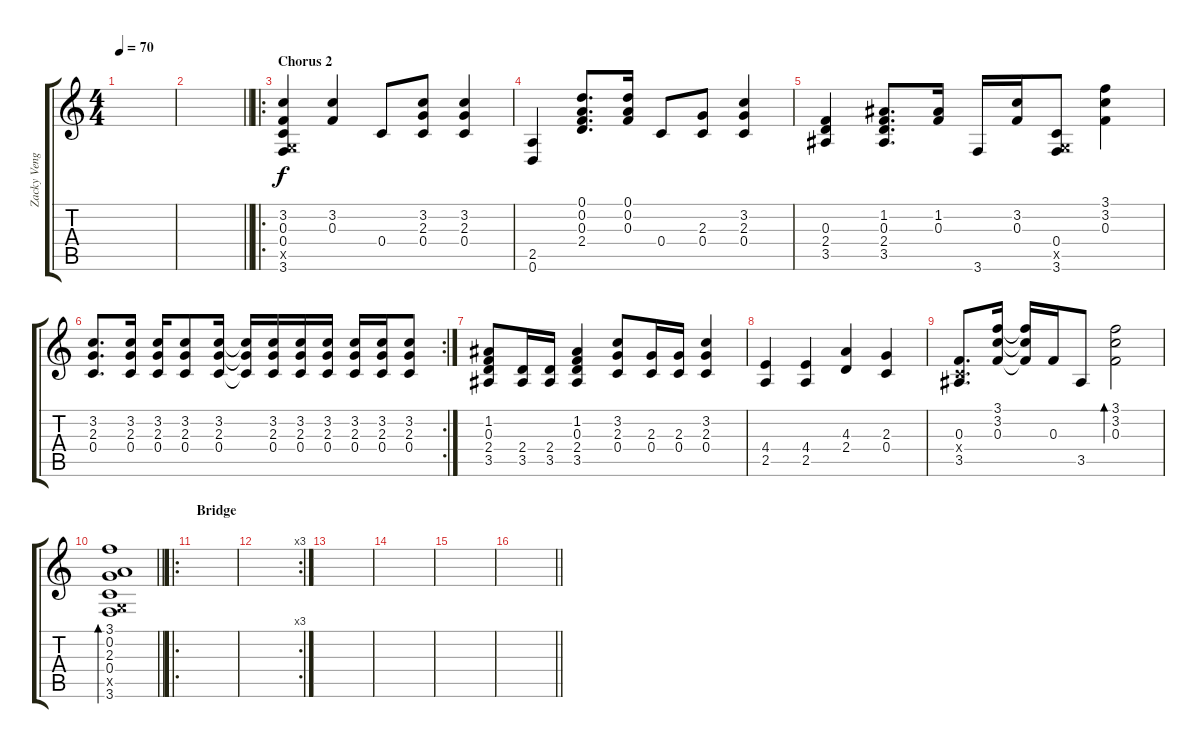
\track ("Zacky Vengeance | Gtr. 1 - 1step down" "Zacky Veng") {instrument electricguitarjazz}
\staff {score tabs}
\tuning (D4 A3 F3 C3 G2 D2) {hide}
\ts (4 4)
\tempo 70
\clef g2
\ks c
|
\barLineRight lightlight
|
\ro
\section ("" "Chorus 2")
(3.2 0.3 0.4 0.5{x} 3.6).4 (3.2 0.3).4 0.4.8 (3.2 2.3 0.4).8 (3.2 2.3 0.4).4 |
(2.5 0.6).4 (0.1 0.2 0.3 2.4).8{d} (0.1 0.2 0.3).16 0.4.8 (2.3 0.4).8 (3.2 2.3 0.4).4 |
(0.3 2.4 3.5).4 (1.2 0.3 2.4 3.5).8{d} (1.2 0.3).16 3.6.16 (3.2 0.3).16 (0.4 0.5{x} 3.6).8 (3.1 3.2 0.3).4 |
\rc 2
(3.2 2.3 0.4).8{d} (3.2 2.3 0.4).16 (3.2 2.3 0.4).16 (3.2 2.3 0.4).8 (3.2 2.3 0.4).16 (3.2{t} 2.3{t} 0.4{t}).16 (3.2 2.3 0.4).16 (3.2 2.3 0.4).16 (3.2 2.3 0.4).16 (3.2 2.3 0.4).16 (3.2 2.3 0.4).16 (3.2 2.3 0.4).8 |
(1.2 0.3 2.4 3.5).8 (2.4 3.5).16 (2.4 3.5).16 (1.2 0.3 2.4 3.5).4 (3.2 2.3 0.4).8 (2.3 0.4).16 (2.3 0.4).16 (3.2 2.3 0.4).4 |
(4.4 2.5).4 (4.4 2.5).4 (4.3 2.4).4 (2.3 0.4).4 |
(0.3 0.4{x} 3.5).8{d} (3.1 3.2 0.3).16 (3.1{t} 3.2{t} 0.3{t}).16 0.3.16 3.5.8 (3.1 3.2 0.3).2{bd 60} |
\barLineRight lightlight
(3.1 0.2 2.3 0.4 0.5{x} 3.6).1{bd 60} |
\ro
\section ("" "Bridge")
|
\rc 3
|
|
|
|
\barLineRight lightlight
